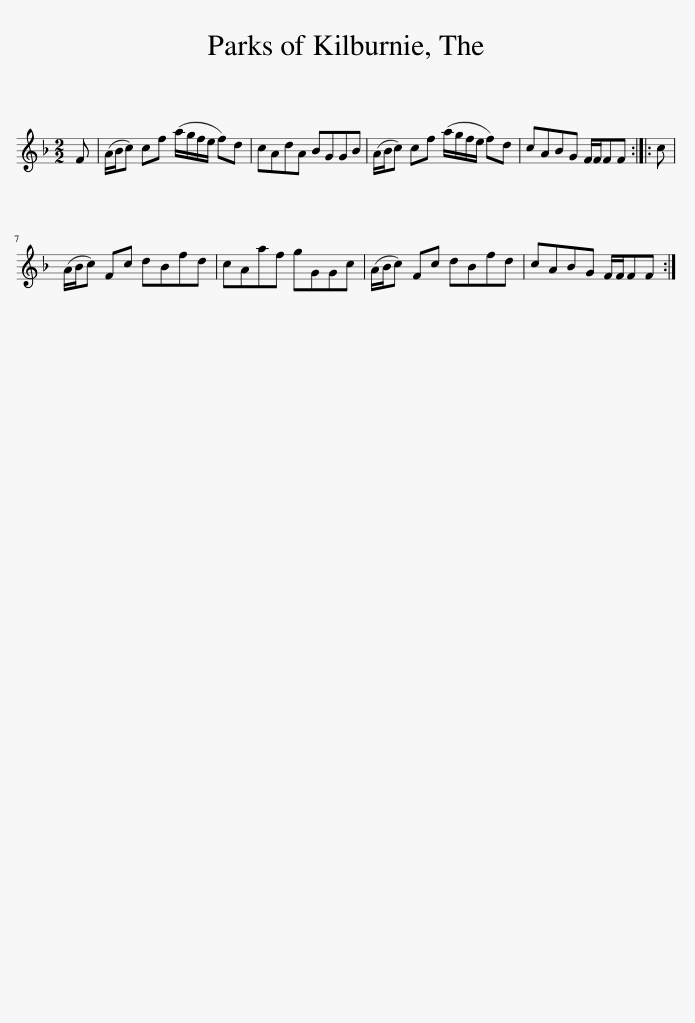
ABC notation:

X:1
L:1/8
M:2/2
I:linebreak $
K:F
V:1 treble
V:1
 F | (A/B/c) cf (a/g/f/e/ f)d | cAdA BGGB | (A/B/c) cf (a/g/f/e/ f)d | cABG F/F/FF :: %5
 c |$ (A/B/c) Fc dBfd | cAaf gGGc | (A/B/c) Fc dBfd | cABG F/F/FF :| %10
